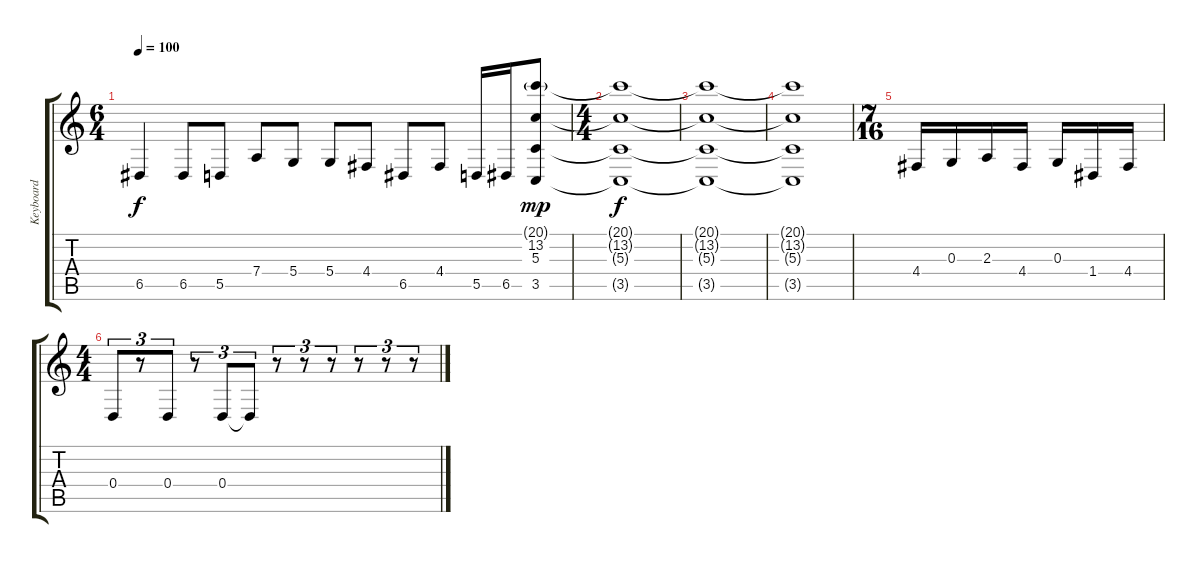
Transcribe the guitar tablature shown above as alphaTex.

\track ("Keyboard" "Keyboard") {instrument stringensemble2}
\staff {score tabs}
\tuning (E4 B3 G3 D3 A2 D2) {hide}
\ts (6 4)
\tempo 100
\clef g2
\ks c
6.5.4{dy f} 6.5.8 5.5.8 7.4.8 5.4.8 5.4.8 4.4.8 6.5.8 4.4.8 5.5.16 6.5.16 (20.1{g} 13.2 5.3 3.5).8{dy mp} |
\ts (4 4)
(20.1{t} 13.2{t} 5.3{t} 3.5{t}).1{dy f} |
(20.1{t} 13.2{t} 5.3{t} 3.5{t}).1 |
(20.1{t} 13.2{t} 5.3{t} 3.5{t}).1 |
\ts (7 16)
4.4.16 0.3.16 2.3.16 4.4.16 0.3.16 1.4.16 4.4.16 |
\ts (4 4)
0.4.8{tu (3 2)} r.8{tu (3 2)} 0.4.8{tu (3 2)} r.8{tu (3 2)} 0.4.8{tu (3 2)} 0.4{t}.8{tu (3 2)} r.8{tu (3 2)} r.8{tu (3 2)} r.8{tu (3 2)} r.8{tu (3 2)} r.8{tu (3 2)} r.8{tu (3 2)}
